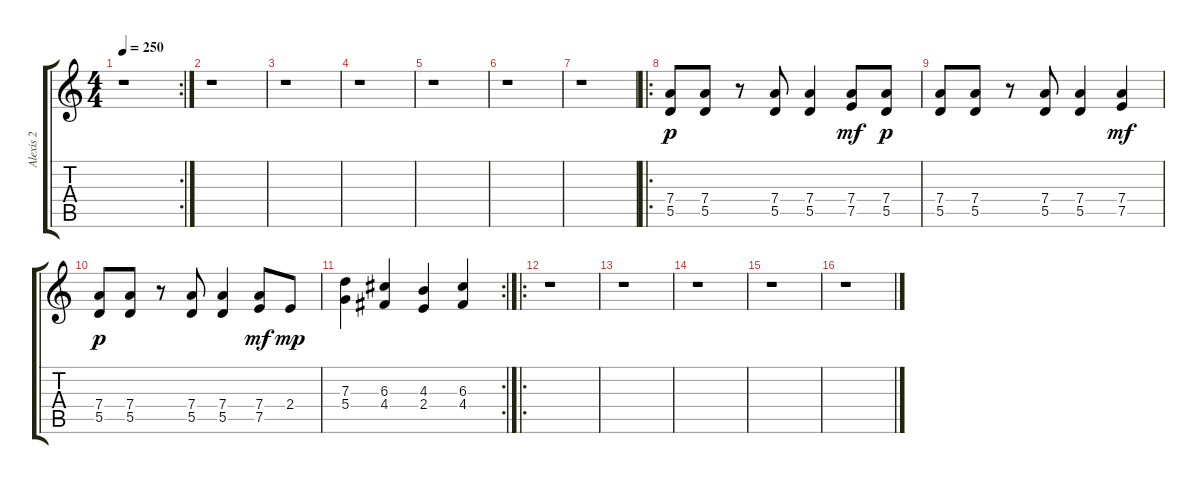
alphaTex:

\track ("Alexis 2" "Alexis 2") {instrument overdrivenguitar}
\staff {score tabs}
\tuning (E4 B3 G3 D3 A2 E2) {hide}
\rc 2
\ts (4 4)
\tempo 250
\clef g2
\ks c
r.1{dy ff} |
r.1 |
r.1 |
r.1 |
r.1 |
r.1 |
r.1 |
\ro
(7.4 5.5).8{dy p} (7.4 5.5).8 r.8 (7.4 5.5).8 (7.4 5.5).4 (7.4 7.5).8{dy mf} (7.4 5.5).8{dy p} |
(7.4 5.5).8 (7.4 5.5).8 r.8 (7.4 5.5).8 (7.4 5.5).4 (7.4 7.5).4{dy mf} |
(7.4 5.5).8{dy p} (7.4 5.5).8 r.8 (7.4 5.5).8 (7.4 5.5).4 (7.4 7.5).8{dy mf} 2.4.8{dy mp} |
\rc 2
(7.3 5.4).4 (6.3 4.4).4 (4.3 2.4).4 (6.3 4.4).4 |
\ro
r.1 |
r.1 |
r.1 |
r.1 |
r.1
